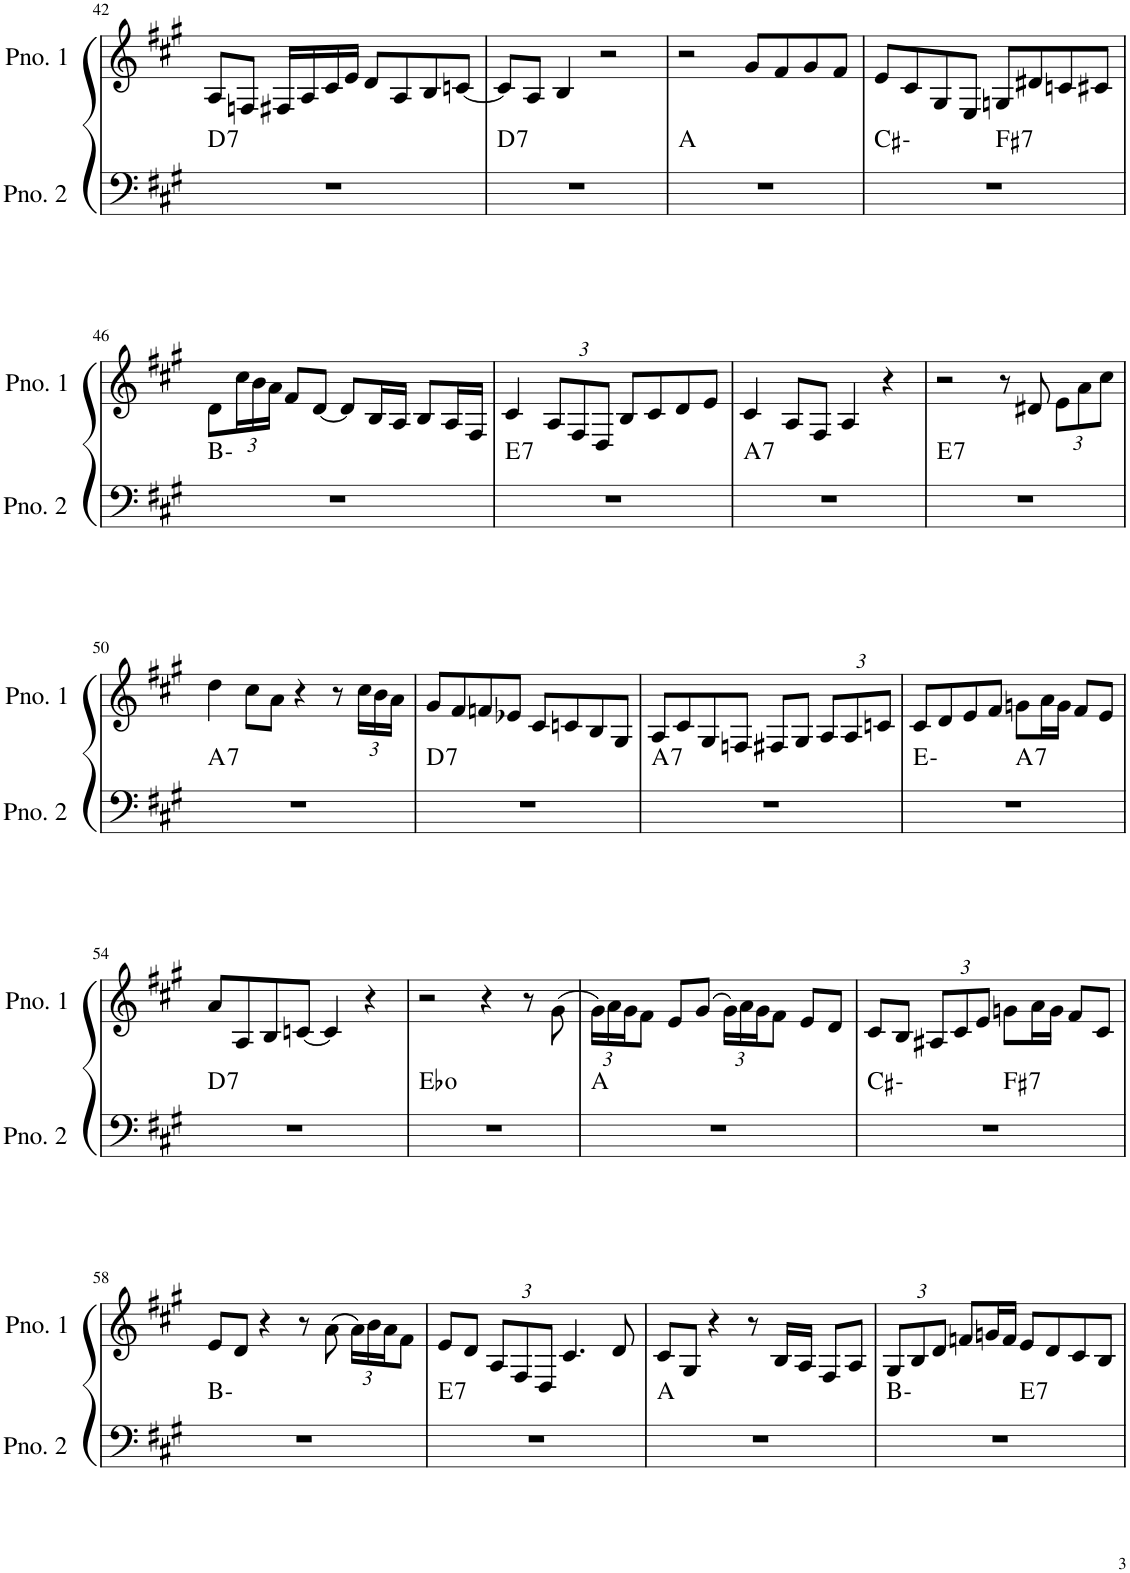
**kern	**harte	**kern
*part2	*part2	*part1
*staff2	*	*staff1
*I"ピアノ 2	*	*I"ピアノ 1
!!LO:PB:g=z
*clefF4	*	*clefG2
*k[f#c#g#]	*	*k[f#c#g#]
*M4/4	*	*M4/4
=42	=42	=42
!	!LO:H:kt=7	!
1r	D:7	8A/L
.	.	8Fn/J
.	.	16F#X/LL
.	.	16A/
.	.	16c#/
.	.	16e/JJ
.	.	8d/L
.	.	8A/
.	.	8B/
.	.	[8cn/J
=43	=43	=43
!	!LO:H:kt=7	!
1r	D:7	8c/L]
.	.	8A/J
.	.	4B/
.	.	2r
=44	=44	=44
1r	A:maj	2r
.	.	8g#/L
.	.	8f#/
.	.	8g#/
.	.	8f#/J
=45	=45	=45
*^	*	*
1r	2ryy	C#:min	8e/L
.	.	.	8c#/
.	.	.	8G#/
.	.	.	8E/J
!	!	!LO:H:kt=7	!
.	2ryy	F#:7	8Gn/L
.	.	.	8d#X/
.	.	.	8cn/
.	.	.	8c#X/J
*v	*v	*	*
!!LO:LB:g=z
=46	=46	=46
1r	B:min	8d\L
*	*	*Xbrackettup
.	.	24cc#\L
.	.	24b\
.	.	24a\JJ
.	.	8f#/L
.	.	[8d/J
.	.	8d/L]
.	.	16B/L
.	.	16A/JJ
.	.	8B/L
.	.	16A/L
.	.	16F#/JJ
=47	=47	=47
!	!LO:H:kt=7	!
1r	E:7	4c#/
.	.	12A/L
.	.	12F#/
.	.	12D/J
.	.	8B/L
.	.	8c#/
.	.	8d/
.	.	8e/J
=48	=48	=48
!	!LO:H:kt=7	!
1r	A:7	4c#/
.	.	8A/L
.	.	8F#/J
.	.	4A/
.	.	4r
=49	=49	=49
!	!LO:H:kt=7	!
1r	E:7	2r
.	.	8r
.	.	8d#X/
.	.	12e\L
.	.	12a\
.	.	12cc#\J
!!LO:LB:g=z
=50	=50	=50
!	!LO:H:kt=7	!
1r	A:7	4dd\
.	.	8cc#\L
.	.	8a\J
.	.	4r
.	.	8r
.	.	24cc#\LL
.	.	24b\
.	.	24a\JJ
=51	=51	=51
!	!LO:H:kt=7	!
1r	D:7	8g#/L
.	.	8f#/
.	.	8fn/
.	.	8e-X/J
.	.	8c#/L
.	.	8cn/
.	.	8B/
.	.	8G#/J
=52	=52	=52
!	!LO:H:kt=7	!
1r	A:7	8A/L
.	.	8c#/
.	.	8G#/
.	.	8Fn/J
.	.	8F#X/L
.	.	8G#/J
.	.	12A/L
.	.	12A/
.	.	12cn/J
=53	=53	=53
*^	*	*
1r	2ryy	E:min	8c#/L
.	.	.	8d/
.	.	.	8e/
.	.	.	8f#/J
!	!	!LO:H:kt=7	!
.	2ryy	A:7	8gn\L
.	.	.	16a\L
.	.	.	16g\JJ
.	.	.	8f#/L
.	.	.	8e/J
!!LO:LB:g=z
=54	=54	=54	=54
!	!	!LO:H:kt=7	!
*v	*v	*	*
1r	D:7	8a/L
.	.	8A/
.	.	8B/
.	.	[8cn/J
.	.	4c/]
.	.	4r
=55	=55	=55
1r	Eb:dim	2r
.	.	4r
.	.	8r
.	.	(8g#\
=56	=56	=56
1r	A:maj	24g#\LL)
.	.	24a\
.	.	24g#\J
.	.	8f#\J
.	.	8e/L
.	.	(8g#/J
.	.	24g#\LL)
.	.	24a\
.	.	24g#\J
.	.	8f#\J
.	.	8e/L
.	.	8d/J
=57	=57	=57
*^	*	*
1r	2ryy	C#:min	8c#/L
.	.	.	8B/J
.	.	.	12A#X/L
.	.	.	12c#/
.	.	.	12e/J
!	!	!LO:H:kt=7	!
.	2ryy	F#:7	8gn\L
.	.	.	16a\L
.	.	.	16g\JJ
.	.	.	8f#/L
.	.	.	8c#/J
*v	*v	*	*
!!LO:LB:g=z
=58	=58	=58
1r	B:min	8e/L
.	.	8d/J
.	.	4r
.	.	8r
.	.	(8a\
.	.	24a\LL)
.	.	24b\
.	.	24a\J
.	.	8f#\J
=59	=59	=59
!	!LO:H:kt=7	!
1r	E:7	8e/L
.	.	8d/J
.	.	12A/L
.	.	12F#/
.	.	12D/J
.	.	4.c#/
.	.	8d/
=60	=60	=60
1r	A:maj	8c#/L
.	.	8G#/J
.	.	4r
.	.	8r
.	.	16B/LL
.	.	16A/JJ
.	.	8F#/L
.	.	8A/J
=61	=61	=61
*^	*	*
1r	2ryy	B:min	12G#/L
.	.	.	12B/
.	.	.	12d/J
.	.	.	8fn/L
.	.	.	16gn/L
.	.	.	16f/JJ
!	!	!LO:H:kt=7	!
.	2ryy	E:7	8e/L
.	.	.	8d/
.	.	.	8c#/
.	.	.	8B/J
*v	*v	*	*
=	=	=
*-	*-	*-
